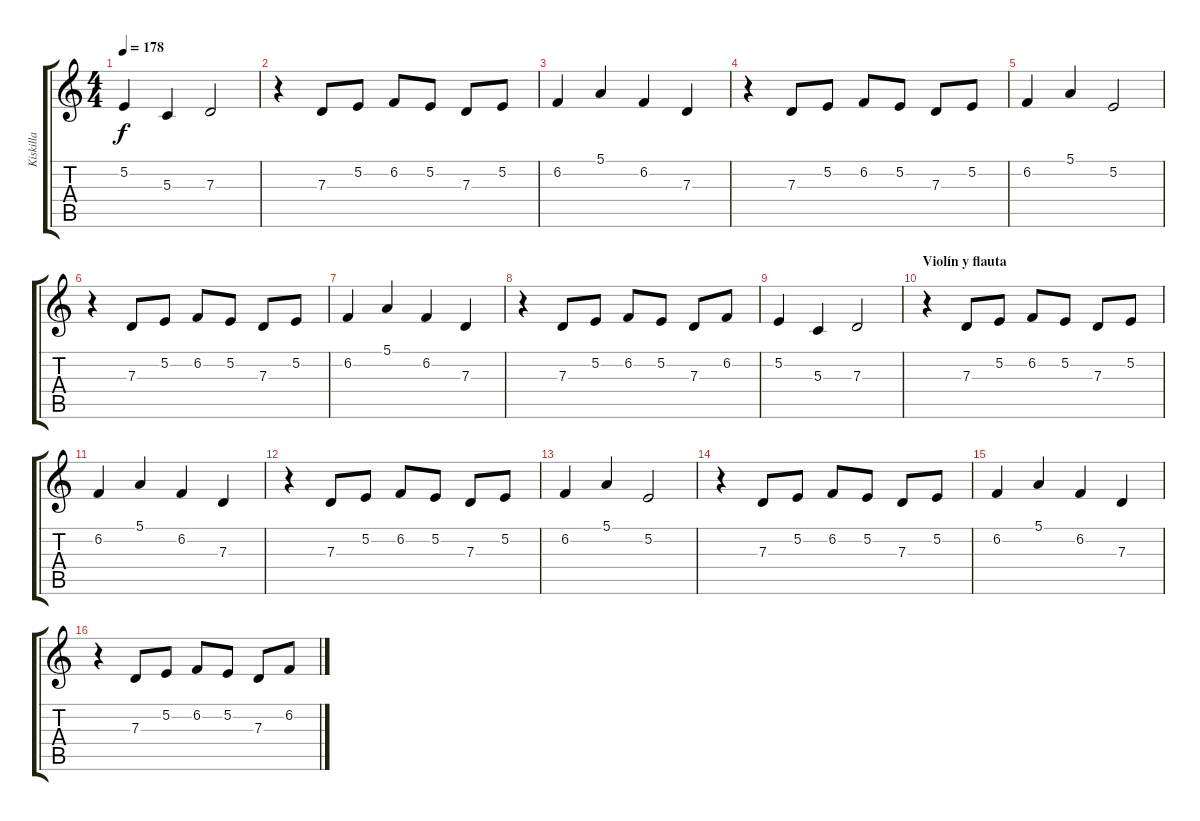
\track ("Kiskilla" "Kiskilla") {instrument acousticgrandpiano}
\staff {score tabs}
\tuning (E4 B3 G3 D3 A2 E2) {hide}
\ts (4 4)
\tempo 178
\clef g2
\ks c
5.2.4{dy f} 5.3.4 7.3.2 |
r.4 7.3.8 5.2.8 6.2.8 5.2.8 7.3.8 5.2.8 |
6.2.4 5.1.4 6.2.4 7.3.4 |
r.4 7.3.8 5.2.8 6.2.8 5.2.8 7.3.8 5.2.8 |
6.2.4 5.1.4 5.2.2 |
r.4 7.3.8 5.2.8 6.2.8 5.2.8 7.3.8 5.2.8 |
6.2.4 5.1.4 6.2.4 7.3.4 |
r.4 7.3.8 5.2.8 6.2.8 5.2.8 7.3.8 6.2.8 |
5.2.4 5.3.4 7.3.2 |
\section ("" "Violín y flauta")
r.4 7.3.8 5.2.8 6.2.8 5.2.8 7.3.8 5.2.8 |
6.2.4 5.1.4 6.2.4 7.3.4 |
r.4 7.3.8 5.2.8 6.2.8 5.2.8 7.3.8 5.2.8 |
6.2.4 5.1.4 5.2.2 |
r.4 7.3.8 5.2.8 6.2.8 5.2.8 7.3.8 5.2.8 |
6.2.4 5.1.4 6.2.4 7.3.4 |
r.4 7.3.8 5.2.8 6.2.8 5.2.8 7.3.8 6.2.8
